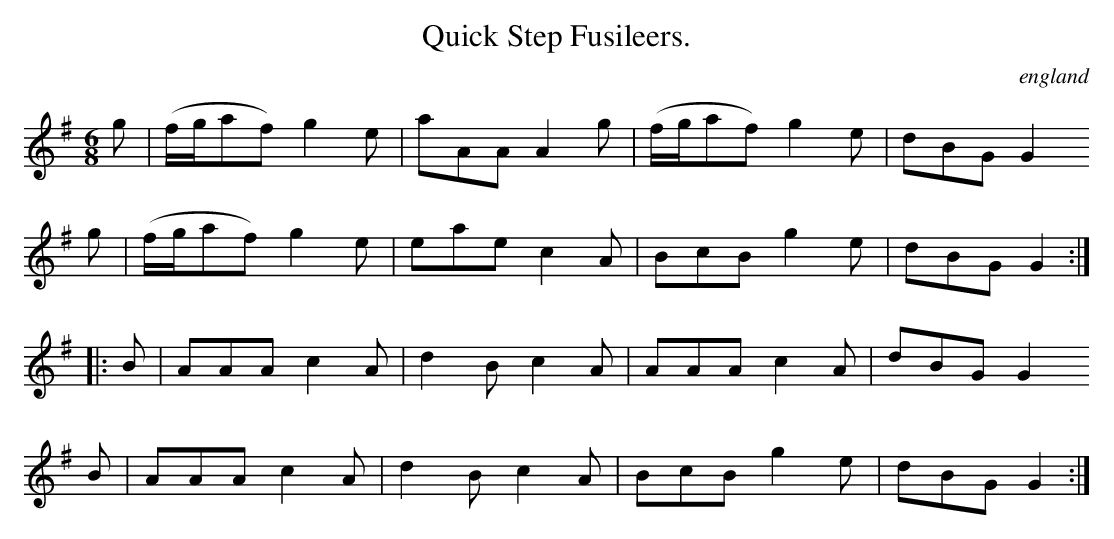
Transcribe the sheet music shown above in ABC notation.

X:1
T:Quick Step Fusileers.
O:england
M:6/8
L:1/8
K:G
g|(f/g/af) g2e|aAA A2g|(f/g/af) g2e|dBG G2
g|(f/g/af) g2e|eae c2A| BcB     g2e|dBG G2::
B| AAA     c2A|d2B c2A| AAA     c2A|dBG G2
B| AAA     c2A|d2B c2A| BcB     g2e|dBG G2:|
